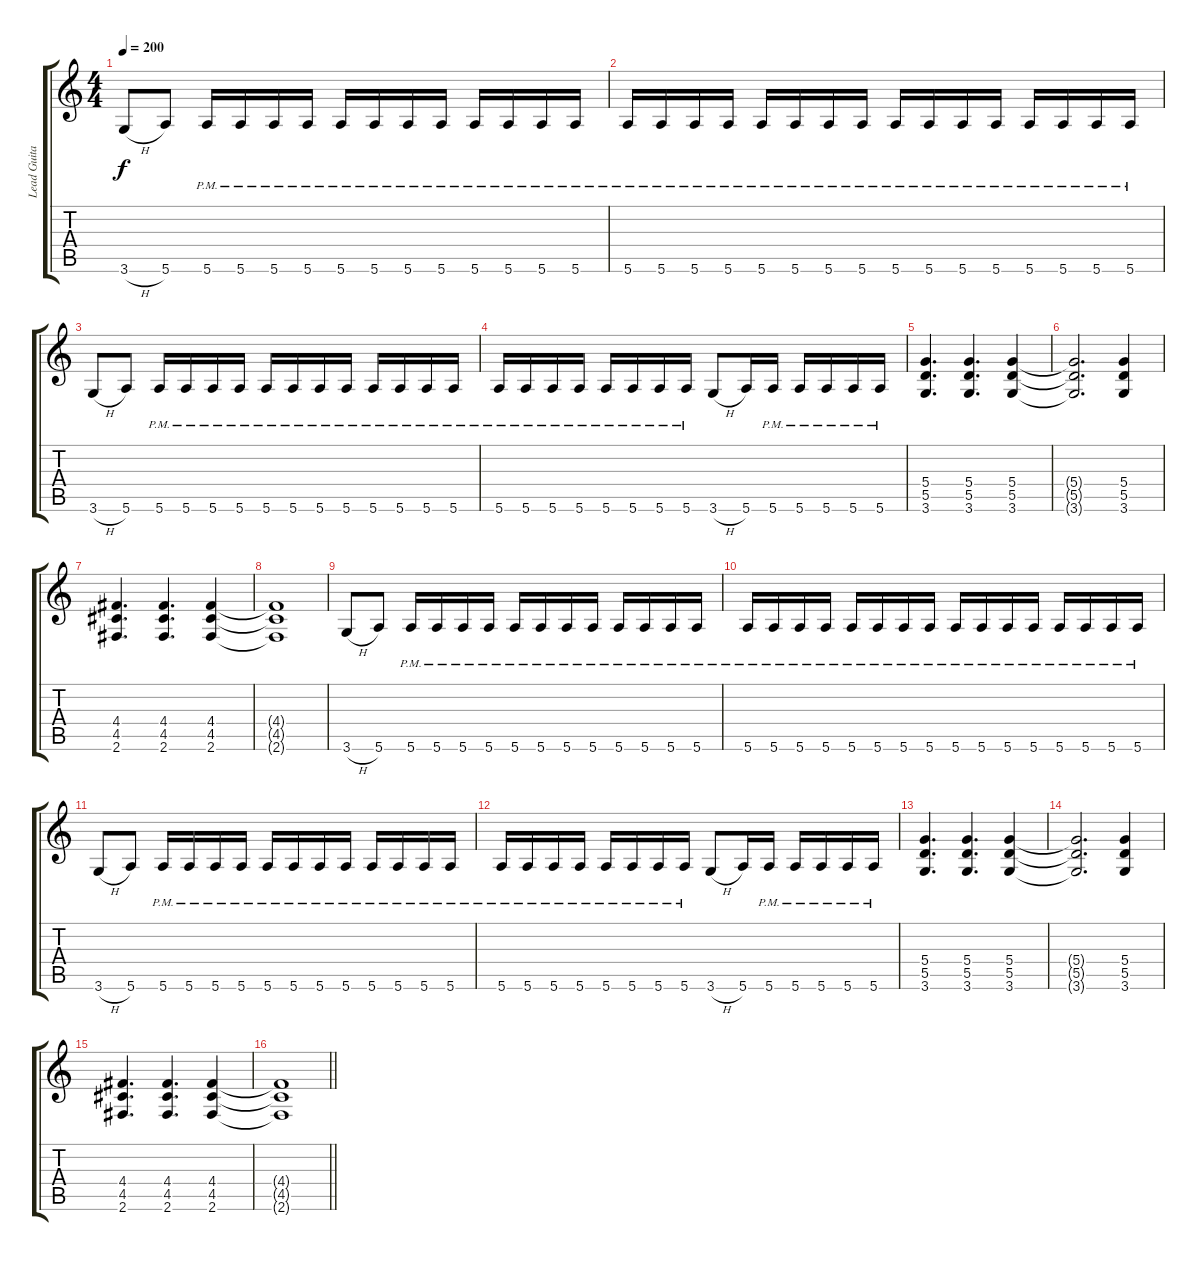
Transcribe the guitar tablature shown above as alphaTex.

\track ("Lead Guitar" "Lead Guita") {instrument distortionguitar}
\staff {score tabs}
\tuning (E4 B3 G3 D3 A2 E2) {hide}
\ts (4 4)
\tempo 200
\clef g2
\ks c
3.6{h}.8{dy f} 5.6.8 5.6{pm}.16 5.6{pm}.16 5.6{pm}.16 5.6{pm}.16 5.6{pm}.16 5.6{pm}.16 5.6{pm}.16 5.6{pm}.16 5.6{pm}.16 5.6{pm}.16 5.6{pm}.16 5.6{pm}.16 |
5.6{pm}.16 5.6{pm}.16 5.6{pm}.16 5.6{pm}.16 5.6{pm}.16 5.6{pm}.16 5.6{pm}.16 5.6{pm}.16 5.6{pm}.16 5.6{pm}.16 5.6{pm}.16 5.6{pm}.16 5.6{pm}.16 5.6{pm}.16 5.6{pm}.16 5.6{pm}.16 |
3.6{h}.8 5.6.8 5.6{pm}.16 5.6{pm}.16 5.6{pm}.16 5.6{pm}.16 5.6{pm}.16 5.6{pm}.16 5.6{pm}.16 5.6{pm}.16 5.6{pm}.16 5.6{pm}.16 5.6{pm}.16 5.6{pm}.16 |
5.6{pm}.16 5.6{pm}.16 5.6{pm}.16 5.6{pm}.16 5.6{pm}.16 5.6{pm}.16 5.6{pm}.16 5.6{pm}.16 3.6{h}.8 5.6.16 5.6{pm}.16 5.6{pm}.16 5.6{pm}.16 5.6{pm}.16 5.6{pm}.16 |
(5.4 5.5 3.6).4{d} (5.4 5.5 3.6).4{d} (5.4 5.5 3.6).4 |
(5.4{t} 5.5{t} 3.6{t}).2{d} (5.4 5.5 3.6).4 |
(4.4 4.5 2.6).4{d} (4.4 4.5 2.6).4{d} (4.4 4.5 2.6).4 |
(4.4{t} 4.5{t} 2.6{t}).1 |
3.6{h}.8 5.6.8 5.6{pm}.16 5.6{pm}.16 5.6{pm}.16 5.6{pm}.16 5.6{pm}.16 5.6{pm}.16 5.6{pm}.16 5.6{pm}.16 5.6{pm}.16 5.6{pm}.16 5.6{pm}.16 5.6{pm}.16 |
5.6{pm}.16 5.6{pm}.16 5.6{pm}.16 5.6{pm}.16 5.6{pm}.16 5.6{pm}.16 5.6{pm}.16 5.6{pm}.16 5.6{pm}.16 5.6{pm}.16 5.6{pm}.16 5.6{pm}.16 5.6{pm}.16 5.6{pm}.16 5.6{pm}.16 5.6{pm}.16 |
3.6{h}.8 5.6.8 5.6{pm}.16 5.6{pm}.16 5.6{pm}.16 5.6{pm}.16 5.6{pm}.16 5.6{pm}.16 5.6{pm}.16 5.6{pm}.16 5.6{pm}.16 5.6{pm}.16 5.6{pm}.16 5.6{pm}.16 |
5.6{pm}.16 5.6{pm}.16 5.6{pm}.16 5.6{pm}.16 5.6{pm}.16 5.6{pm}.16 5.6{pm}.16 5.6{pm}.16 3.6{h}.8 5.6.16 5.6{pm}.16 5.6{pm}.16 5.6{pm}.16 5.6{pm}.16 5.6{pm}.16 |
(5.4 5.5 3.6).4{d} (5.4 5.5 3.6).4{d} (5.4 5.5 3.6).4 |
(5.4{t} 5.5{t} 3.6{t}).2{d} (5.4 5.5 3.6).4 |
(4.4 4.5 2.6).4{d} (4.4 4.5 2.6).4{d} (4.4 4.5 2.6).4 |
\barLineRight lightlight
(4.4{t} 4.5{t} 2.6{t}).1
